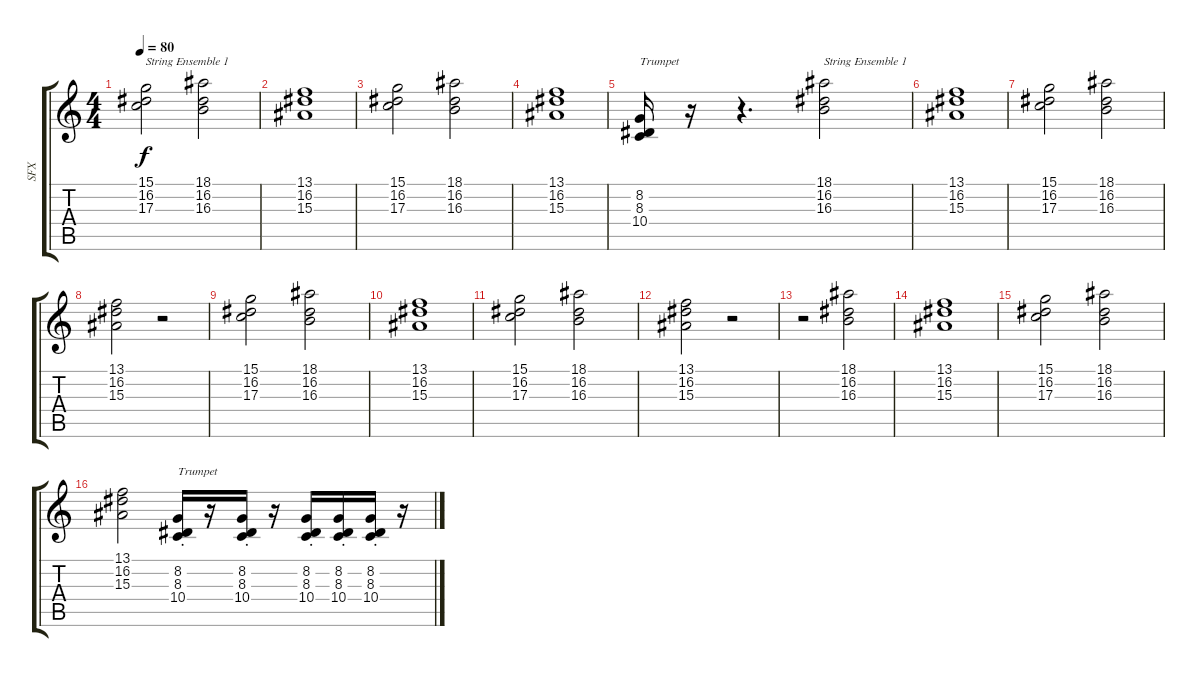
\track ("SFX" "SFX") {instrument stringensemble1}
\staff {score tabs}
\tuning (E4 B3 G3 D3 A2 E2) {hide}
\ts (4 4)
\tempo 80
\clef g2
\ks c
(15.1 16.2 17.3).2{txt "String Ensemble 1" dy f volume 6 instrument stringensemble1} (18.1 16.2 16.3).2 |
(13.1 16.2 15.3).1 |
(15.1 16.2 17.3).2 (18.1 16.2 16.3).2 |
(13.1 16.2 15.3).1 |
(8.2 8.3 10.4).16{txt "Trumpet" volume 16 instrument trumpet} r.16 r.4{d} (18.1 16.2 16.3).2{txt "String Ensemble 1" volume 6 instrument stringensemble1} |
(13.1 16.2 15.3).1 |
(15.1 16.2 17.3).2 (18.1 16.2 16.3).2 |
(13.1 16.2 15.3).2 r.2 |
(15.1 16.2 17.3).2 (18.1 16.2 16.3).2 |
(13.1 16.2 15.3).1 |
(15.1 16.2 17.3).2 (18.1 16.2 16.3).2 |
(13.1 16.2 15.3).2 r.2 |
r.2 (18.1 16.2 16.3).2 |
(13.1 16.2 15.3).1 |
(15.1 16.2 17.3).2 (18.1 16.2 16.3).2 |
(13.1 16.2 15.3).2 (8.2{st} 8.3{st} 10.4{st}).16{txt "Trumpet" volume 16 instrument trumpet} r.16 (8.2{st} 8.3{st} 10.4{st}).16 r.16 (8.2{st} 8.3{st} 10.4{st}).16 (8.2{st} 8.3{st} 10.4{st}).16 (8.2{st} 8.3{st} 10.4{st}).16 r.16
